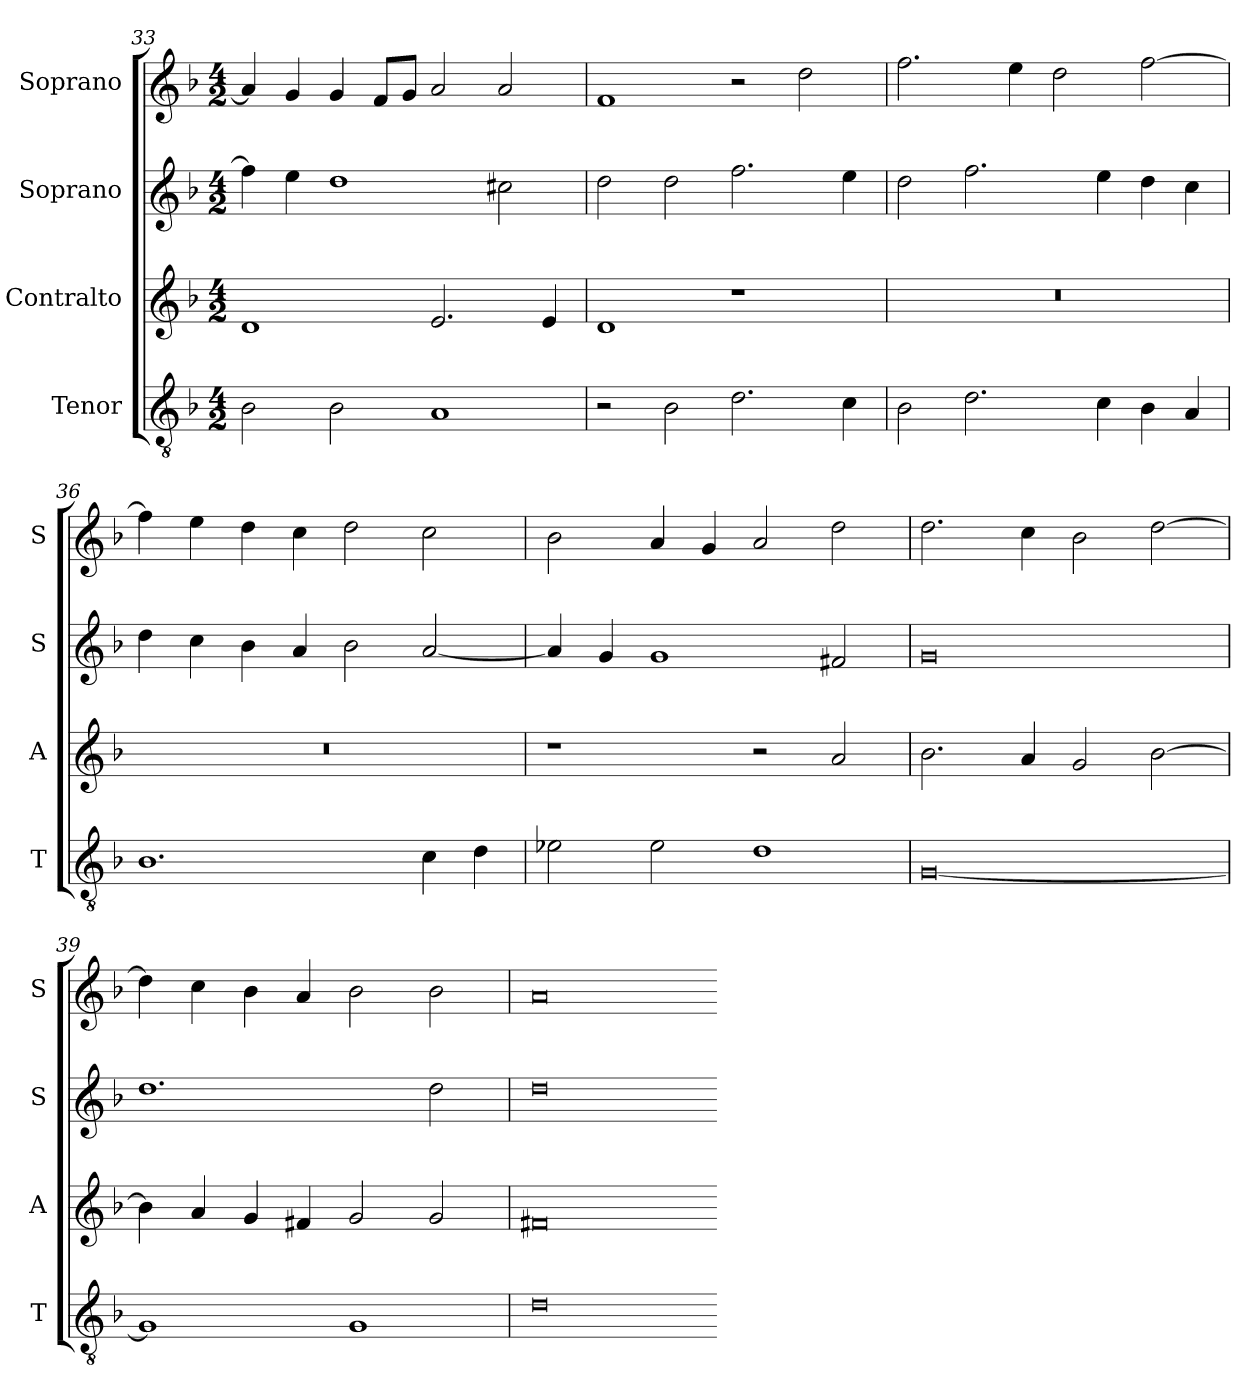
**kern	**kern	**kern	**kern
*part4	*part3	*part2	*part1
*staff4	*staff3	*staff2	*staff1
*I"Tenor	*I"Contralto	*I"Soprano	*I"Soprano
*I'T	*I'A	*I'S	*I'S
*clefGv2	*clefG2	*clefG2	*clefG2
*k[b-]	*k[b-]	*k[b-]	*k[b-]
*G:dor	*G:dor	*G:dor	*G:dor
*M4/2	*M4/2	*M4/2	*M4/2
=33	=33	=33	=33
2B-	1d	4ff]	4a]
.	.	4ee	4g
2B-	.	1dd	4g
.	.	.	8f/L
.	.	.	8g/J
1A	2.e	.	2a
.	.	2cc#X	2a
.	4e	.	.
=34	=34	=34	=34
2r	1d	2dd	1f
2B-	.	2dd	.
2.d	1r	2.ff	2r
.	.	.	2dd
4c	.	4ee	.
=35	=35	=35	=35
2B-	0r	2dd	2.ff
2.d	.	2.ff	.
.	.	.	4ee
.	.	.	2dd
4c	.	4ee	.
4B-	.	4dd	[2ff
4A	.	4cc	.
=36	=36	=36	=36
1.B-	0r	4dd	4ff]
.	.	4cc	4ee
.	.	4b-	4dd
.	.	4a	4cc
.	.	2b-	2dd
4c	.	[2a	2cc
4d	.	.	.
=37	=37	=37	=37
2e-X	1r	4a]	2b-
.	.	4g	.
2e-	.	1g	4a
.	.	.	4g
1d	2r	.	2a
.	2a	2f#X	2dd
=38	=38	=38	=38
[0G	2.b-	0g	2.dd
.	4a	.	4cc
.	2g	.	2b-
.	[2b-	.	[2dd
=39	=39	=39	=39
1G]	4b-]	1.dd	4dd]
.	4a	.	4cc
.	4g	.	4b-
.	4f#X	.	4a
1G	2g	.	2b-
.	2g	2dd	2b-
=40	=40	=40	=40
0d	0f#X	0dd	0a
=-	=-	=-	=-
*-	*-	*-	*-
